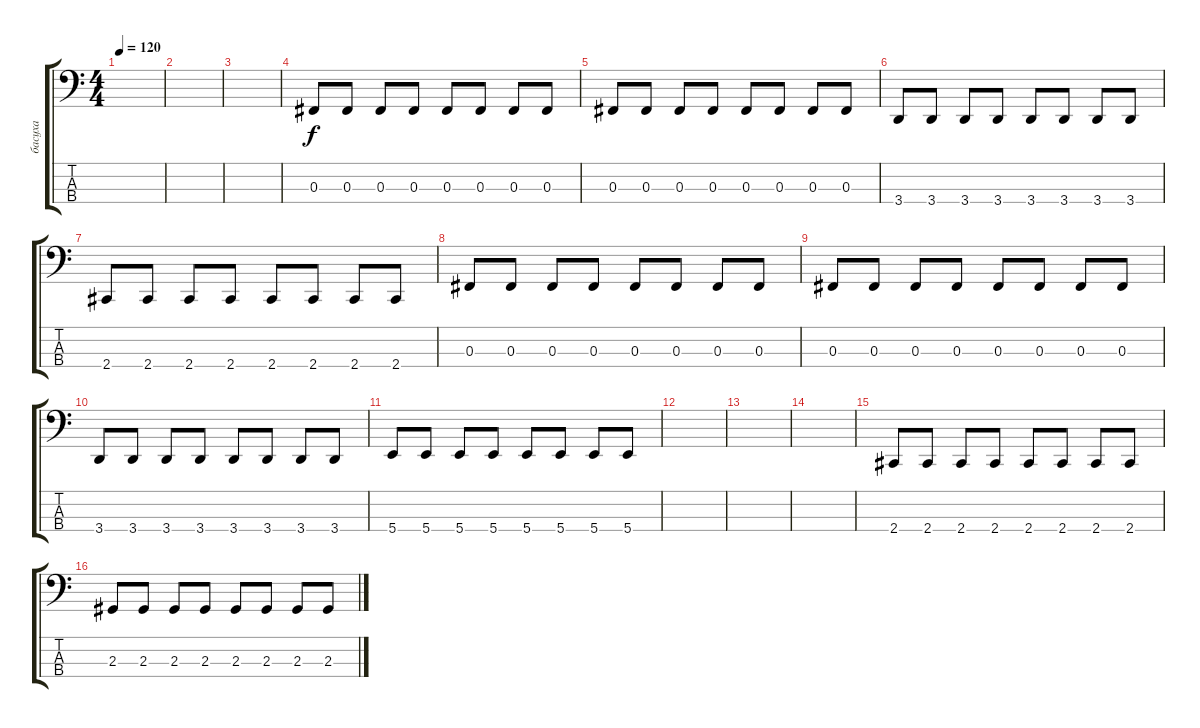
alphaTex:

\track ("басуха" "басуха") {instrument electricbasspick}
\staff {score tabs}
\tuning (E2 B1 Gb1 B0) {hide}
\ts (4 4)
\tempo 120
\clef f4
\ks c
|
|
|
0.3.8{volume 9} 0.3.8 0.3.8 0.3.8 0.3.8 0.3.8 0.3.8 0.3.8 |
0.3.8 0.3.8 0.3.8 0.3.8 0.3.8 0.3.8 0.3.8 0.3.8 |
3.4.8 3.4.8 3.4.8 3.4.8 3.4.8 3.4.8 3.4.8 3.4.8 |
2.4.8 2.4.8 2.4.8 2.4.8 2.4.8 2.4.8 2.4.8 2.4.8 |
0.3.8 0.3.8 0.3.8 0.3.8 0.3.8 0.3.8 0.3.8 0.3.8 |
0.3.8 0.3.8 0.3.8 0.3.8 0.3.8 0.3.8 0.3.8 0.3.8 |
3.4.8 3.4.8 3.4.8 3.4.8 3.4.8 3.4.8 3.4.8 3.4.8 |
5.4.8 5.4.8 5.4.8 5.4.8 5.4.8 5.4.8 5.4.8 5.4.8 |
|
|
|
2.4.8{volume 16} 2.4.8 2.4.8 2.4.8 2.4.8 2.4.8 2.4.8 2.4.8 |
2.3.8 2.3.8 2.3.8 2.3.8 2.3.8 2.3.8 2.3.8 2.3.8
